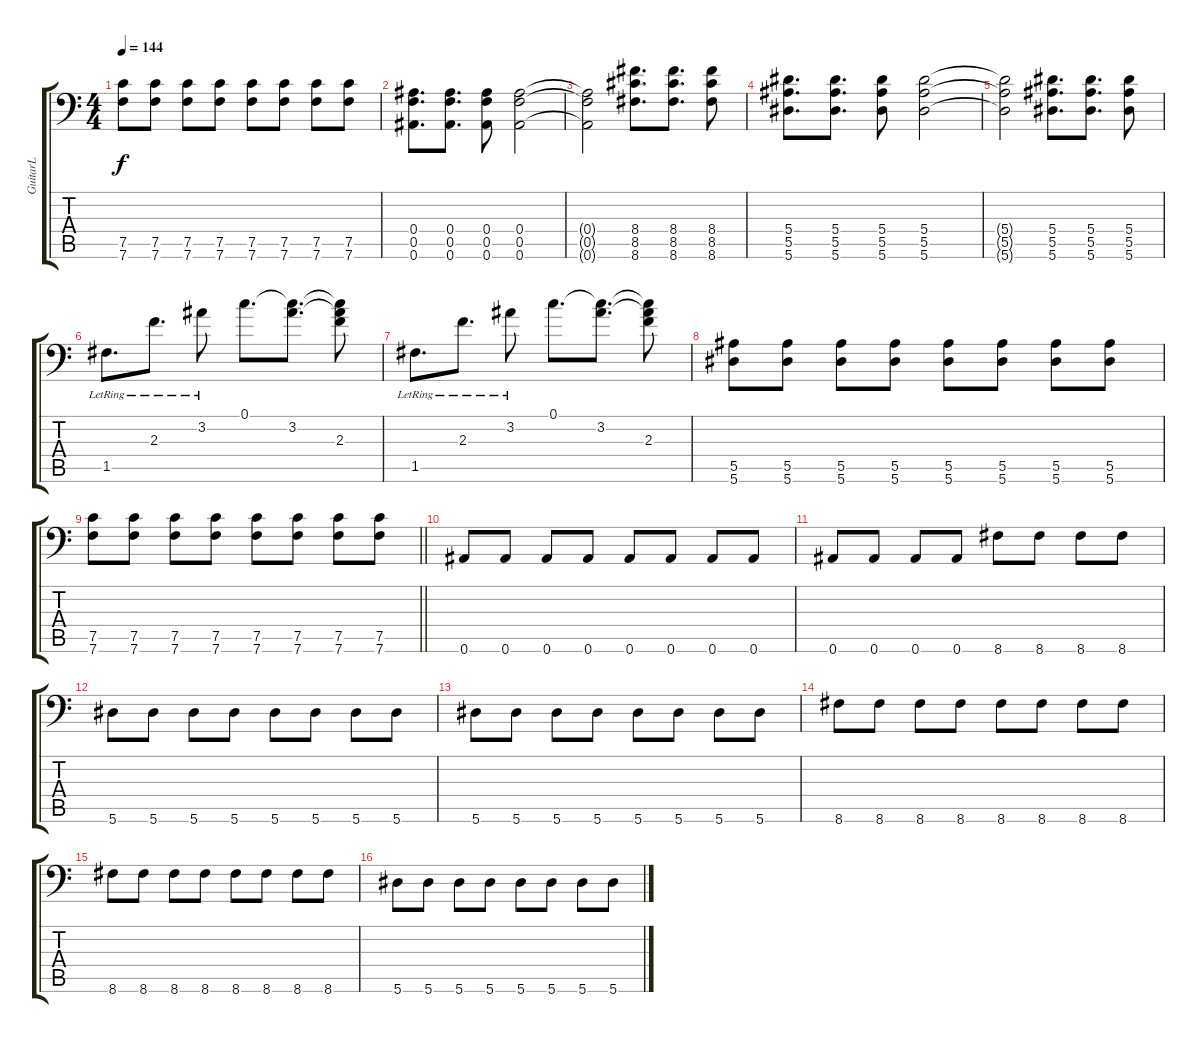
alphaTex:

\track ("GuitarL" "GuitarL") {instrument distortionguitar}
\staff {score tabs}
\tuning (C4 G3 Eb3 Bb2 F2 Bb1) {hide}
\ts (4 4)
\tempo 144
\clef f4
\ks c
(7.5 7.6).8{dy f} (7.5 7.6).8 (7.5 7.6).8 (7.5 7.6).8 (7.5 7.6).8 (7.5 7.6).8 (7.5 7.6).8 (7.5 7.6).8 |
(0.4 0.5 0.6).8{d} (0.4 0.5 0.6).8{d} (0.4 0.5 0.6).8 (0.4 0.5 0.6).2 |
(0.4{t} 0.5{t} 0.6{t}).2 (8.4 8.5 8.6).8{d} (8.4 8.5 8.6).8{d} (8.4 8.5 8.6).8 |
(5.4 5.5 5.6).8{d} (5.4 5.5 5.6).8{d} (5.4 5.5 5.6).8 (5.4 5.5 5.6).2 |
(5.4{t} 5.5{t} 5.6{t}).2 (5.4 5.5 5.6).8{d} (5.4 5.5 5.6).8{d} (5.4 5.5 5.6).8 |
1.5{lr}.8{d} 2.3{lr}.8{d} 3.2{lr}.8 0.1.8{d} (0.1{t} 3.2).8{d} (0.1{t} 3.2{t} 2.3).8 |
1.5{lr}.8{d} 2.3{lr}.8{d} 3.2{lr}.8 0.1.8{d} (0.1{t} 3.2).8{d} (0.1{t} 3.2{t} 2.3).8 |
(5.5 5.6).8 (5.5 5.6).8 (5.5 5.6).8 (5.5 5.6).8 (5.5 5.6).8 (5.5 5.6).8 (5.5 5.6).8 (5.5 5.6).8 |
\barLineRight lightlight
(7.5 7.6).8 (7.5 7.6).8 (7.5 7.6).8 (7.5 7.6).8 (7.5 7.6).8 (7.5 7.6).8 (7.5 7.6).8 (7.5 7.6).8 |
0.6.8 0.6.8 0.6.8 0.6.8 0.6.8 0.6.8 0.6.8 0.6.8 |
0.6.8 0.6.8 0.6.8 0.6.8 8.6.8 8.6.8 8.6.8 8.6.8 |
5.6.8 5.6.8 5.6.8 5.6.8 5.6.8 5.6.8 5.6.8 5.6.8 |
5.6.8 5.6.8 5.6.8 5.6.8 5.6.8 5.6.8 5.6.8 5.6.8 |
8.6.8 8.6.8 8.6.8 8.6.8 8.6.8 8.6.8 8.6.8 8.6.8 |
8.6.8 8.6.8 8.6.8 8.6.8 8.6.8 8.6.8 8.6.8 8.6.8 |
5.6.8 5.6.8 5.6.8 5.6.8 5.6.8 5.6.8 5.6.8 5.6.8
